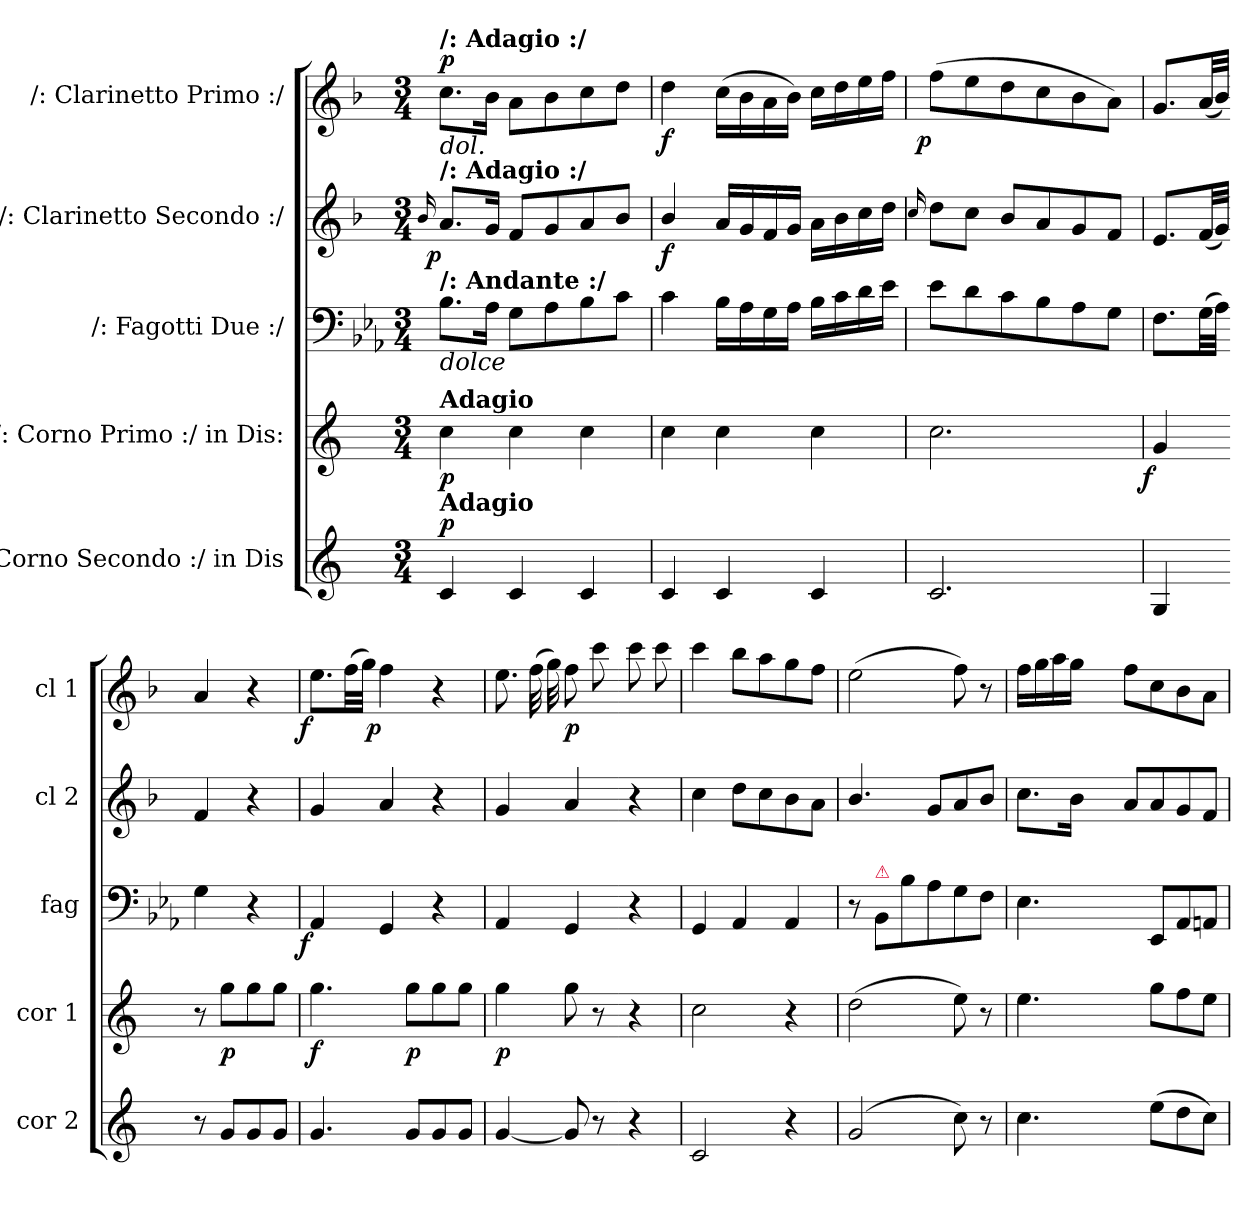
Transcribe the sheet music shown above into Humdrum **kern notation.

**kern	**dynam	**kern	**dynam	**kern	**dynam	**kern	**dynam	**kern	**dynam
*part5	*part5	*part4	*part4	*part3	*part3	*part2	*part2	*part1	*part1
*staff5	*staff5	*staff4	*staff4	*staff3	*staff3	*staff2	*staff2	*staff1	*staff1
*I"/: Corno Secondo :/ in Dis	*	*I"/: Corno Primo :/ in Dis:	*	*I"/: Fagotti Due :/	*	*I"/: Clarinetto Secondo :/	*	*I"/: Clarinetto Primo :/	*
*I'cor 2	*	*I'cor 1	*	*I'fag	*	*I'cl 2	*	*I'cl 1	*
*clefG2	*	*clefG2	*	*clefF4	*	*clefG2	*	*clefG2	*
*ITrd5c9	*	*ITrd5c9	*	*	*	*ITrd1c2	*	*ITrd1c2	*
*k[b-e-a-]	*	*k[b-e-a-]	*	*k[b-e-a-]	*	*k[b-e-a-]	*	*k[b-e-a-]	*
*E-:	*	*E-:	*	*E-:	*	*E-:	*	*E-:	*
*M3/4	*	*M3/4	*	*M3/4	*	*M3/4	*	*M3/4	*
=1	=1	=1	=1	=1	=1	=1	=1	=1	=1
.	.	.	.	.	.	16qqa-/	.	.	.
!	!	!	!	!	!	!	!	!LO:TX:b:i:t=dol.	!
!	!	!	!	!	!	!	!	!LO:TX:a:B:t=/&colon; Adagio &colon;/	!
!	!	!	!	!	!	!LO:TX:a:B:t=/&colon; Adagio &colon;/	!	!	!
!	!	!	!	!LO:TX:a:B:t=/&colon; Andante &colon;/	!	!	!	!	!
!	!	!	!	!LO:TX:b:i:t=dolce	!	!	!	!	!
!	!	!LO:TX:a:B:t=Adagio	!	!	!	!	!	!	!
!LO:TX:a:B:t=Adagio	!	!	!	!	!	!	!	!	!
!	!LO:DY:a	!	!	!	!	!	!LO:DY:rj	!	!LO:DY:a
4E-/	p	4e-\	p	8.B-\L	.	8.g/L	p	8.b-\L	p
.	.	.	.	16A-\Jk	.	16f/Jk	.	16a-\Jk	.
4E-/	.	4e-\	.	8G\L	.	8e-/L	.	8g\L	.
.	.	.	.	8A-\	.	8f/	.	8a-\	.
4E-/	.	4e-\	.	8B-\	.	8g/	.	8b-\	.
.	.	.	.	8c\J	.	8a-/J	.	8cc\J	.
=2	=2	=2	=2	=2	=2	=2	=2	=2	=2
4E-/	.	4e-\	.	4c\	.	4a-/	f	4cc\	f
4E-/	.	4e-\	.	16B-\LL	.	16g/LL	.	(16b-\LL	.
.	.	.	.	16A-\	.	16f/	.	16a-\	.
.	.	.	.	16G\	.	16e-/	.	16g\	.
.	.	.	.	16A-\JJ	.	16f/JJ	.	16a-\JJ)	.
4E-/	.	4e-\	.	16B-\LL	.	16g\LL	.	16b-\LL	.
.	.	.	.	16c\	.	16a-\	.	16cc\	.
.	.	.	.	16d\	.	16b-\	.	16dd\	.
.	.	.	.	16e-\JJ	.	16cc\JJ	.	16ee-\JJ	.
=3	=3	=3	=3	=3	=3	=3	=3	=3	=3
.	.	.	.	.	.	16qqb-/	.	.	.
!	!	!	!	!	!	!	!	!	!LO:DY:rj
2.E-/	.	2.e-\	.	8e-\L	.	8cc\L	.	(8ee-\L	p
.	.	.	.	8d\	.	8b-\J	.	8dd\	.
.	.	.	.	8c\	.	8a-/L	.	8cc\	.
.	.	.	.	8B-\	.	8g/	.	8b-\	.
.	.	.	.	8A-\	.	8f/	.	8a-\	.
.	.	.	.	8G\J	.	8e-/J	.	8g\J)	.
=4	=4	=4	=4	=4	=4	=4	=4	=4	=4
!	!	!	!LO:DY:rj	!	!	!	!	!	!
4BB-/	.	4B-/	f.	8.F\L	.	8.d/L	.	8.f/L	.
.	.	.	.	(32G\LL	.	(32e-/LL	.	(32g/LL	.
.	.	.	.	32A-\JJJ)	.	32f/JJJ)	.	32a-/JJJ)	.
=-	=-	=-	=-	=-	=-	=-	=-	=-	=-
8r	.	8r	.	4G\	.	4e-/	.	4g/	.
8B-/L	.	8b-\L	p	.	.	.	.	.	.
8B-/	.	8b-\	.	4r	.	4r	.	4r	.
8B-/J	.	8b-\J	.	.	.	.	.	.	.
=5	=5	=5	=5	=5	=5	=5	=5	=5	=5
!	!	!	!	!	!LO:DY:rj	!	!	!	!LO:DY:rj
4.B-/	.	4.b-\	f	4AA-/	f	4f/	.	8.dd\L	f.
.	.	.	.	.	.	.	.	(32ee-\LL	.
.	.	.	.	.	.	.	.	32ff\JJJ)	.
!	!	!	!	!	!	!	!	!	!LO:DY:rj
.	.	.	.	4GG/	.	4g/	.	4ee-\	p
8B-/L	.	8b-\L	p	.	.	.	.	.	.
8B-/	.	8b-\	.	4r	.	4r	.	4r	.
8B-/J	.	8b-\J	.	.	.	.	.	.	.
=6	=6	=6	=6	=6	=6	=6	=6	=6	=6
!	!	!	!	!	!	!	!	!	!LO:DY:rj
[4B-/	.	4b-\	p	4AA-/	.	4f/	.	8.dd\	f&colon;
.	.	.	.	.	.	.	.	(32ee-\	.
.	.	.	.	.	.	.	.	32ff\)	.
8B-/]	.	8b-\	.	4GG/	.	4g/	.	8ee-\	p
8r	.	8r	.	.	.	.	.	8bb-\	.
=-	=-	=-	=-	=-	=-	=-	=-	=-	=-
4r	.	4r	.	4r	.	4r	.	8bb-\	.
.	.	.	.	.	.	.	.	8bb-\	.
=7	=7	=7	=7	=7	=7	=7	=7	=7	=7
2E-/	.	2e-\	.	4GG/	.	4b-\	.	4bb-\	.
.	.	.	.	4AA-/	.	8cc\L	.	8aa-\L	.
.	.	.	.	.	.	8b-\	.	8gg\	.
4r	.	4r	.	4AA-/	.	8a-\	.	8ff\	.
.	.	.	.	.	.	8g\J	.	8ee-\J	.
=8	=8	=8	=8	=8	=8	=8	=8	=8	=8
(2B-/	.	(2f\	.	8r	.	4.a-/	.	(2dd\	.
!	!	!	!	!LO:TX:a:color=crimson:t=⚠	!	!	!	!	!
.	.	.	.	8BB-/L	.	.	.	.	.
.	.	.	.	8B-\	.	.	.	.	.
.	.	.	.	8A-\	.	8f/L	.	.	.
8e-\)	.	8g\)	.	8G\	.	8g/	.	8ee-\)	.
8r	.	8r	.	8F\J	.	8a-/J	.	8r	.
=9	=9	=9	=9	=9	=9	=9	=9	=9	=9
4.e-\	.	4.g\	.	4.E-\	.	8.b-\L	.	16ee-\LL	.
.	.	.	.	.	.	.	.	16ff\	.
.	.	.	.	.	.	.	.	16gg\	.
.	.	.	.	.	.	16a-\Jk	.	16ff\JJ	.
.	.	.	.	.	.	8ryy	.	8ryy	.
=-	=-	=-	=-	=-	=-	=-	=-	=-	=-
8ryy	.	8ryy	.	8ryy	.	8g/L	.	8ee-\L	.
(8g\L	.	8b-\L	.	8EE-/L	.	8g/	.	8b-\	.
8f\	.	8a-\	.	8AA-/	.	8f/	.	8a-\	.
8e-\J)	.	8g\J	.	8AAn/J	.	8e-/J	.	8g\J	.
=	=	=	=	=	=	=	=	=	=
*-	*-	*-	*-	*-	*-	*-	*-	*-	*-
